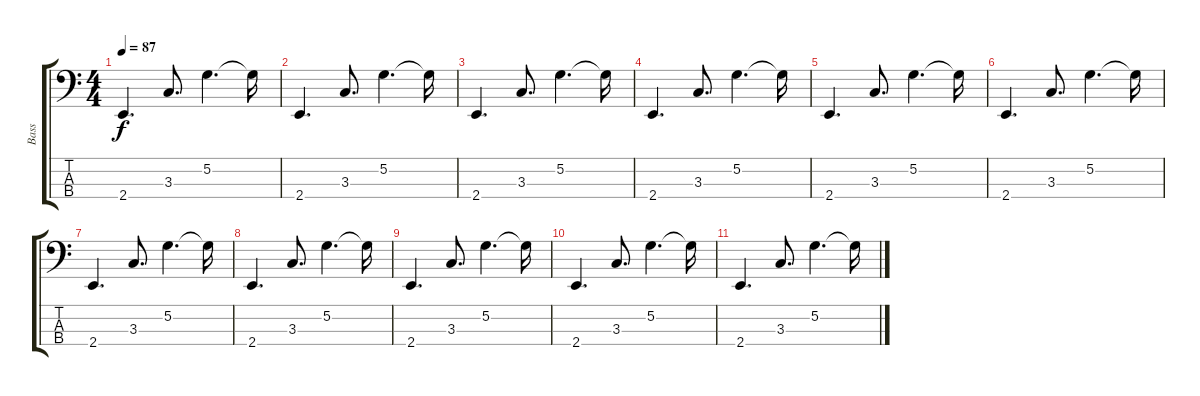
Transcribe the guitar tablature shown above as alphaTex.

\track ("Bass" "Bass") {solo instrument electricbassfinger}
\staff {score tabs}
\tuning (G2 D2 A1 D1) {hide}
\ts (4 4)
\tempo 87
\clef f4
\ks c
2.4.4{d dy f} 3.3.8{d} 5.2.4{d} 5.2{t}.16 |
2.4.4{d volume 8} 3.3.8{d} 5.2.4{d} 5.2{t}.16 |
2.4.4{d} 3.3.8{d} 5.2.4{d} 5.2{t}.16 |
2.4.4{d volume 6} 3.3.8{d} 5.2.4{d} 5.2{t}.16 |
2.4.4{d} 3.3.8{d} 5.2.4{d} 5.2{t}.16 |
2.4.4{d volume 4} 3.3.8{d} 5.2.4{d} 5.2{t}.16 |
2.4.4{d} 3.3.8{d} 5.2.4{d} 5.2{t}.16 |
2.4.4{d volume 2} 3.3.8{d} 5.2.4{d} 5.2{t}.16 |
2.4.4{d} 3.3.8{d} 5.2.4{d} 5.2{t}.16 |
2.4.4{d volume 0} 3.3.8{d} 5.2.4{d} 5.2{t}.16 |
2.4.4{d} 3.3.8{d} 5.2.4{d} 5.2{t}.16
